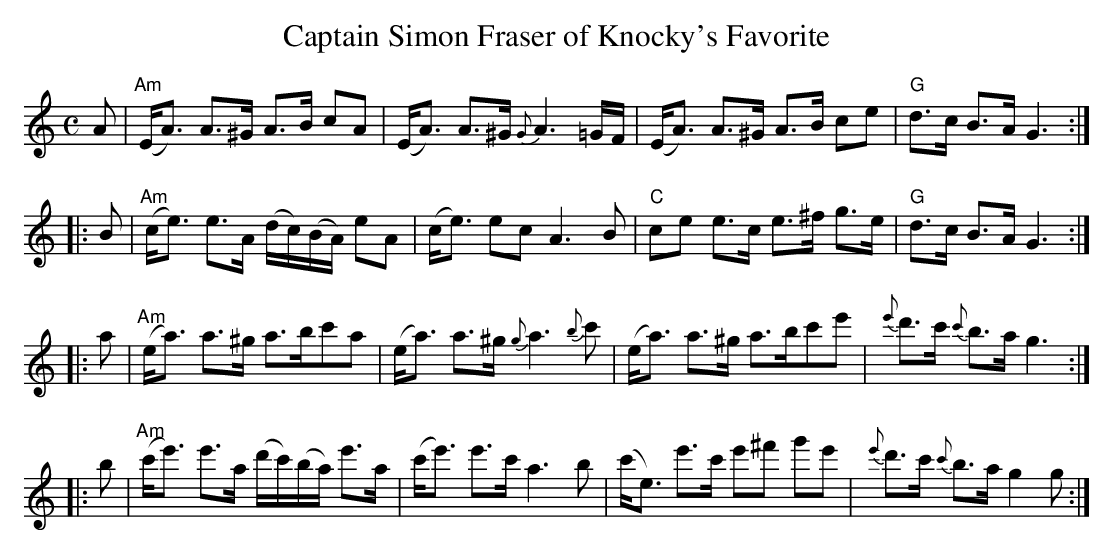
X:1
T: Captain Simon Fraser of Knocky's Favorite
M: C
L: 1/8
K: A Minor
   A | "Am"(E<A) A>^G A>B cA | (E<A) A>^G {G}A3 =G/F/ | (E<A) A>^G A>B ce | "G"d>c B>A G3 :|
|: B | "Am"(c<e) e>A (d/c/)(B/A/) eA | (c<e) ec A3B | "C"ce e>c e>^f g>e | "G"d>c B>A G3 :|
|: a | "Am"(e<a) a>^g a>bc'a | (e<a) a>^g {g}a3 {b}c' | (e<a) a>^g a>bc'e' | {e'}d'>c' {c'}b>a g3 :|
|: b | "Am"(c'<e') e'>a (d'/c'/)(b/a/) e'>a | (c'<e') e'>c' a3b | (c'<e) e'>c' e'^f' g'e' | {e'}d'>c' {c'}b>a g2g :|
